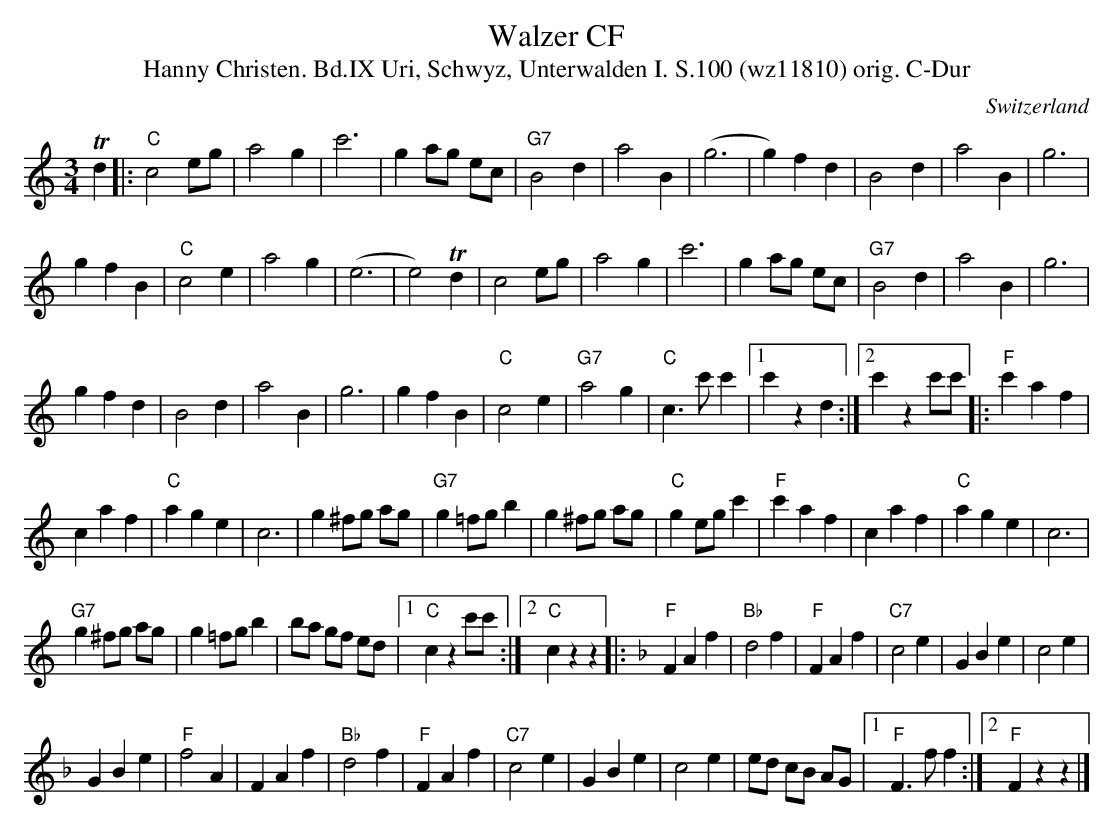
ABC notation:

X:1
T: Walzer CF
T:Hanny Christen. Bd.IX Uri, Schwyz, Unterwalden I. S.100 (wz11810) orig. C-Dur
M:3/4
L:1/4
O:Switzerland
K:C major
Td |: "C"c2 e/g/ | a2 g | c'3 | g a/g/ e/c/ | "G7"B2d | a2B | (g3 | g) fd | B2d | a2B | g3 |
gfB | "C"c2e | a2g | (e3 | e2) Td | c2 e/g/ | a2 g | c'3 | g a/g/ e/c/ | "G7"B2d | a2B | g3 |
gfd | B2d | a2B | g3 | gfB | "C"c2e | "G7"a2g | "C"c>c' c' |1 c'zd :|2 c'zc'/c'/ |: "F"c'af |
caf | "C"age | c3 | g ^f/g/ a/g/ | "G7"g =f/g/ b | g ^f/g/ a/g/ | "C"g e/g/ c' | "F"c'af | caf | "C"age | c3 |
"G7"g ^f/g/ a/g/ | g =f/g/ b | b/a/ g/f/ e/d/ |1 "C"cz c'/c'/ :|2 "C"czz |: [K:F] "F"FAf | "Bb"d2f | "F"FAf | "C7"c2e | GBe | c2e |
GBe | "F"f2A | FAf | "Bb"d2f | "F"FAf | "C7"c2e | GBe | c2e | e/d/ c/B/ A/G/ |1 "F"F>f f :|2 "F"Fzz |]
